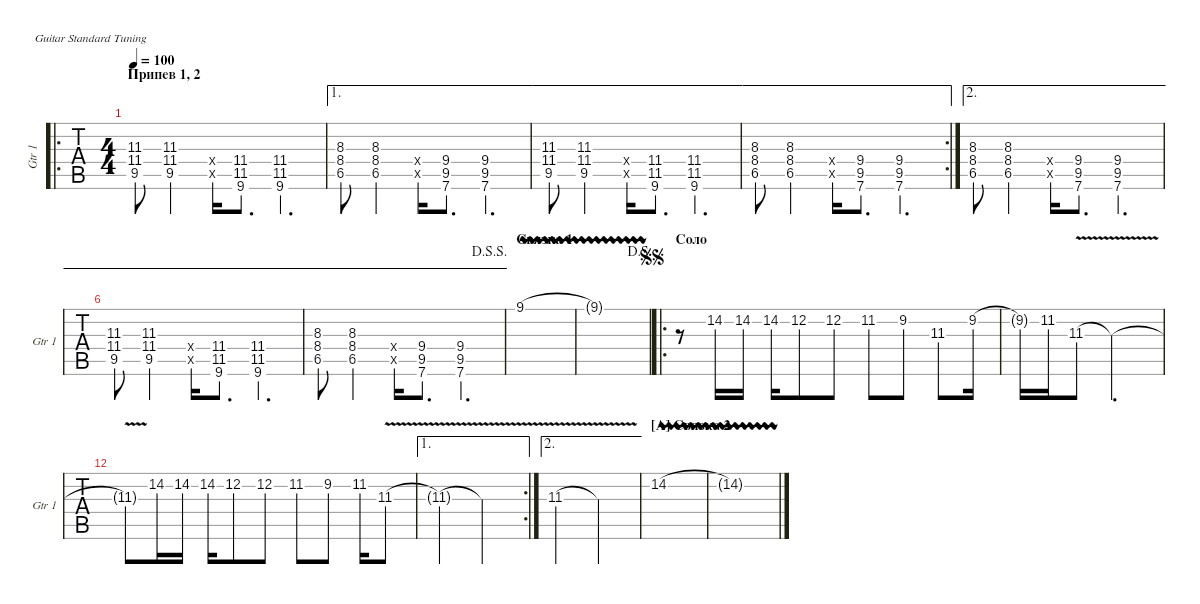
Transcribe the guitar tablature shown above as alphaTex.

\defaultSystemsLayout 4
\hideDynamics
\bracketExtendMode groupsimilarinstruments
\singleTrackTrackNamePolicy allsystems
\multiTrackTrackNamePolicy allsystems
\otherSystemsTrackNameOrientation horizontal
\defaultBarNumberDisplay FirstOfSystem
\track ("Guitar 1" "Gtr 1") {instrument electricguitarclean}
\staff {tabs}
\tuning (E4 B3 G3 D3 A2 E2)
\ro
\ts (4 4)
\section ("" "Припев 1, 2")
\tempo 100
\clef g2
\ks f#minor
(9.5 11.4 11.3).8{dy mf} (11.4 9.5 11.3).4 (9.5{x} 11.4{x}).16 (11.4 11.5 9.6).8{d} (11.4 11.5 9.6).4{d} |
\ae 1
(6.5 8.4 8.3).8 (6.5 8.4 8.3).4 (6.5{x} 8.4{x}).16 (9.5 9.4 7.6).8{d} (9.4 9.5 7.6).4{d} |
\ae 1
(9.5 11.4 11.3).8 (11.4 9.5 11.3).4 (9.5{x} 11.4{x}).16 (11.4 11.5 9.6).8{d} (11.4 11.5 9.6).4{d} |
\ae 1
\rc 2
(6.5 8.4 8.3).8 (6.5 8.4 8.3).4 (6.5{x} 8.4{x}).16 (9.5 9.4 7.6).8{d} (9.4 9.5 7.6).4{d} |
\ae 2
(6.5 8.4 8.3).8 (6.5 8.4 8.3).4 (6.5{x} 8.4{x}).16 (9.5 9.4 7.6).8{d} (9.4 9.5 7.6).4{d} |
\ae 2
(9.5 11.4 11.3).8 (11.4 9.5 11.3).4 (9.5{x} 11.4{x}).16 (11.4 11.5 9.6).8{d} (11.4 11.5 9.6).4{d} |
\ae 2
\jump dalsegnosegno
(6.5 8.4 8.3).8 (6.5 8.4 8.3).4 (6.5{x} 8.4{x}).16 (9.5 9.4 7.6).8{d} (9.4 9.5 7.6).4{d} |
\section ("" "Связка 1")
9.1{vw}.1 |
\jump dalsegno
9.1{vw t}.1 |
\ro
\section ("" "Соло")
\jump segnosegno
r.8 14.2.16 14.2.16 14.2.16 12.2{st}.8 12.2{ac}.8 11.2.8 9.2.8 11.3.8 9.2.16 |
9.2{t}.16 11.2.16 11.3{v}.8 11.3{v t}.2{d} |
11.3{v t}.8 14.2.16 14.2.16 14.2.16 12.2{st}.8 12.2{ac}.8 11.2.8 9.2.8 11.2.16 11.3{v}.8 |
\ae 1
\rc 2
11.3{v t}.2 11.3{v t}.2 |
\ae 2
\scale
0.109256 11.3{v}.2 11.3{v t}.2 |
\section ("A" "Связка 2")
\scale
0.0576631 14.2{vw}.1 |
\scale
0.0576631 14.2{vw t}.1
